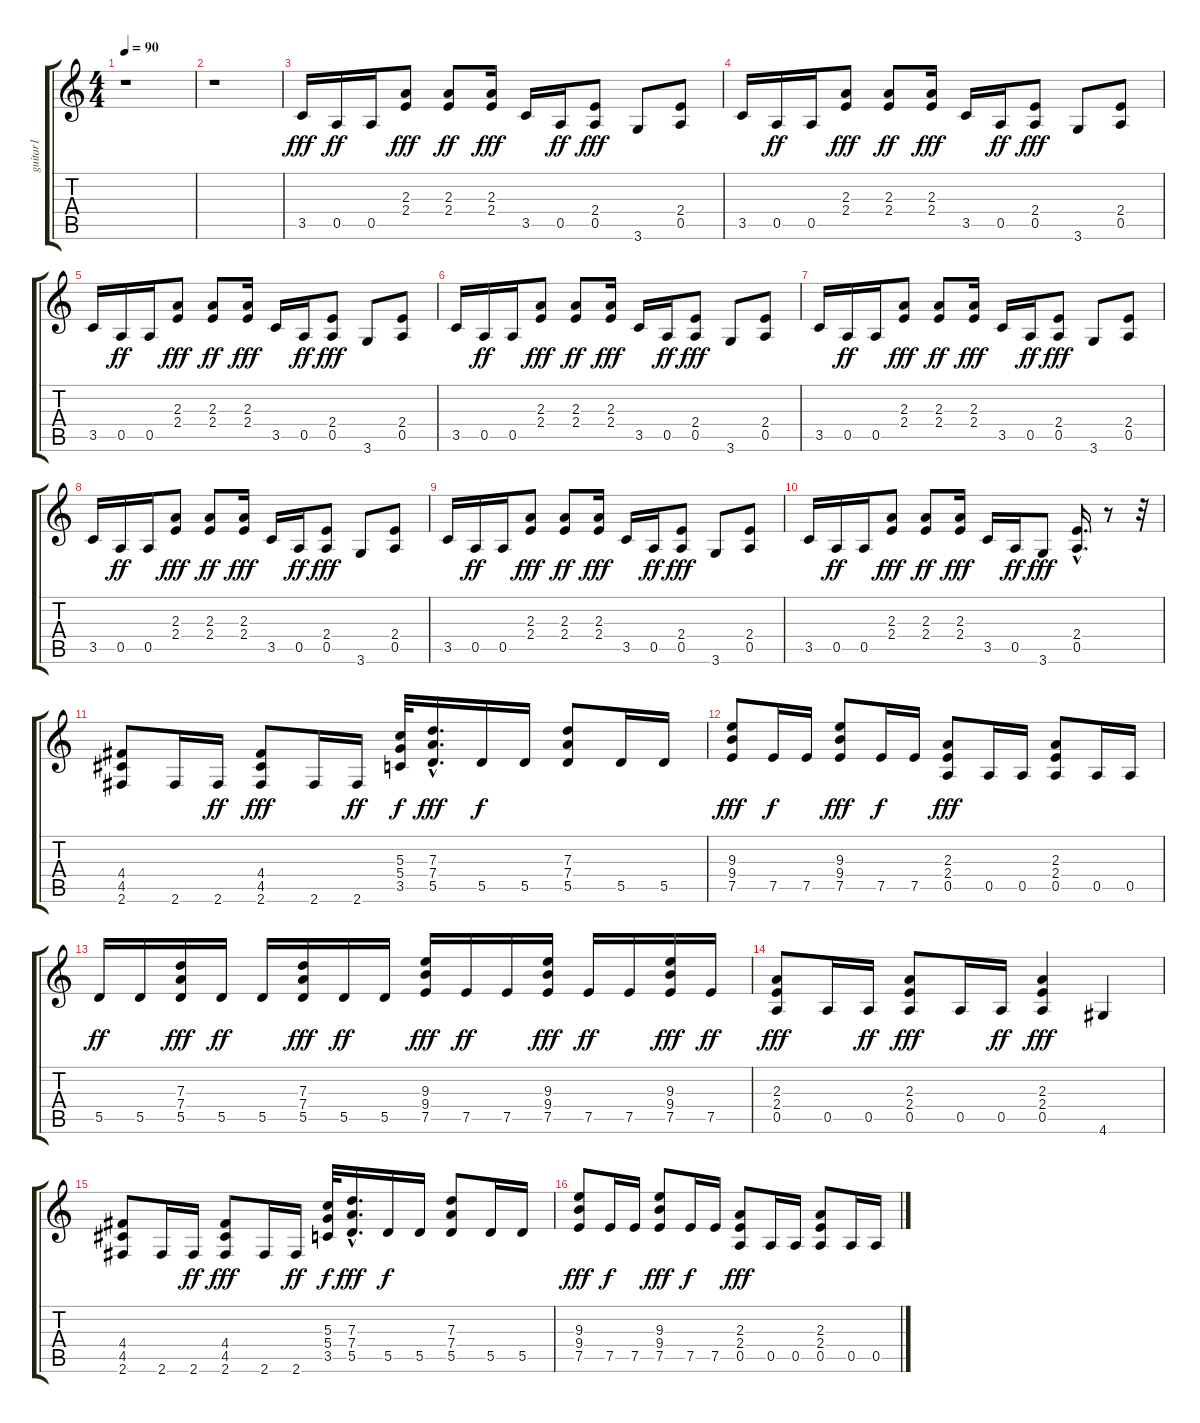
\track ("guitar1" "guitar1") {instrument distortionguitar}
\staff {score tabs}
\tuning (E4 B3 G3 D3 A2 E2) {hide}
\ts (4 4)
\tempo 90
\clef g2
\ks c
r.1{dy fff instrument distortionguitar} |
r.1 |
3.5.16 0.5.16{dy ff} 0.5.16 (2.3 2.4).8{dy fff} (2.3 2.4).8{dy ff} (2.3 2.4).16{dy fff} 3.5.16 0.5.16{dy ff} (2.4 0.5).8{dy fff} 3.6.8 (2.4 0.5).8 |
3.5.16 0.5.16{dy ff} 0.5.16 (2.3 2.4).8{dy fff} (2.3 2.4).8{dy ff} (2.3 2.4).16{dy fff} 3.5.16 0.5.16{dy ff} (2.4 0.5).8{dy fff} 3.6.8 (2.4 0.5).8 |
3.5.16 0.5.16{dy ff} 0.5.16 (2.3 2.4).8{dy fff} (2.3 2.4).8{dy ff} (2.3 2.4).16{dy fff} 3.5.16 0.5.16{dy ff} (2.4 0.5).8{dy fff} 3.6.8 (2.4 0.5).8 |
3.5.16 0.5.16{dy ff} 0.5.16 (2.3 2.4).8{dy fff} (2.3 2.4).8{dy ff} (2.3 2.4).16{dy fff} 3.5.16 0.5.16{dy ff} (2.4 0.5).8{dy fff} 3.6.8 (2.4 0.5).8 |
3.5.16 0.5.16{dy ff} 0.5.16 (2.3 2.4).8{dy fff} (2.3 2.4).8{dy ff} (2.3 2.4).16{dy fff} 3.5.16 0.5.16{dy ff} (2.4 0.5).8{dy fff} 3.6.8 (2.4 0.5).8 |
3.5.16 0.5.16{dy ff} 0.5.16 (2.3 2.4).8{dy fff} (2.3 2.4).8{dy ff} (2.3 2.4).16{dy fff} 3.5.16 0.5.16{dy ff} (2.4 0.5).8{dy fff} 3.6.8 (2.4 0.5).8 |
3.5.16 0.5.16{dy ff} 0.5.16 (2.3 2.4).8{dy fff} (2.3 2.4).8{dy ff} (2.3 2.4).16{dy fff} 3.5.16 0.5.16{dy ff} (2.4 0.5).8{dy fff} 3.6.8 (2.4 0.5).8 |
3.5.16 0.5.16{dy ff} 0.5.16 (2.3 2.4).8{dy fff} (2.3 2.4).8{dy ff} (2.3 2.4).16{dy fff} 3.5.16 0.5.16{dy ff} 3.6.8{dy fff} (2.4 0.5{hac}).16{d} r.8 r.32 |
(4.4 4.5 2.6).8 2.6.16 2.6.16{dy ff} (4.4 4.5 2.6).8{dy fff} 2.6.16 2.6.16{dy ff} (5.3 5.4 3.5).32{dy f} (7.3{hac} 7.4{hac} 5.5{hac}).16{d dy fff} 5.5.16{dy f} 5.5.16 (7.3 7.4 5.5).8 5.5.16 5.5.16 |
(9.3 9.4 7.5).8{dy fff} 7.5.16{dy f} 7.5.16 (9.3 9.4 7.5).8{dy fff} 7.5.16{dy f} 7.5.16 (2.3 2.4 0.5).8{dy fff} 0.5.16 0.5.16 (2.3 2.4 0.5).8 0.5.16 0.5.16 |
5.5.16{dy ff} 5.5.16 (7.3 7.4 5.5).16{dy fff} 5.5.16{dy ff} 5.5.16 (7.3 7.4 5.5).16{dy fff} 5.5.16{dy ff} 5.5.16 (9.3 9.4 7.5).16{dy fff} 7.5.16{dy ff} 7.5.16 (9.3 9.4 7.5).16{dy fff} 7.5.16{dy ff} 7.5.16 (9.3 9.4 7.5).16{dy fff} 7.5.16{dy ff} |
(2.3 2.4 0.5).8{dy fff} 0.5.16 0.5.16{dy ff} (2.3 2.4 0.5).8{dy fff} 0.5.16 0.5.16{dy ff} (2.3 2.4 0.5).4{dy fff} 4.6.4 |
(4.4 4.5 2.6).8 2.6.16 2.6.16{dy ff} (4.4 4.5 2.6).8{dy fff} 2.6.16 2.6.16{dy ff} (5.3 5.4 3.5).32{dy f} (7.3{hac} 7.4{hac} 5.5{hac}).16{d dy fff} 5.5.16{dy f} 5.5.16 (7.3 7.4 5.5).8 5.5.16 5.5.16 |
(9.3 9.4 7.5).8{dy fff} 7.5.16{dy f} 7.5.16 (9.3 9.4 7.5).8{dy fff} 7.5.16{dy f} 7.5.16 (2.3 2.4 0.5).8{dy fff} 0.5.16 0.5.16 (2.3 2.4 0.5).8 0.5.16 0.5.16
